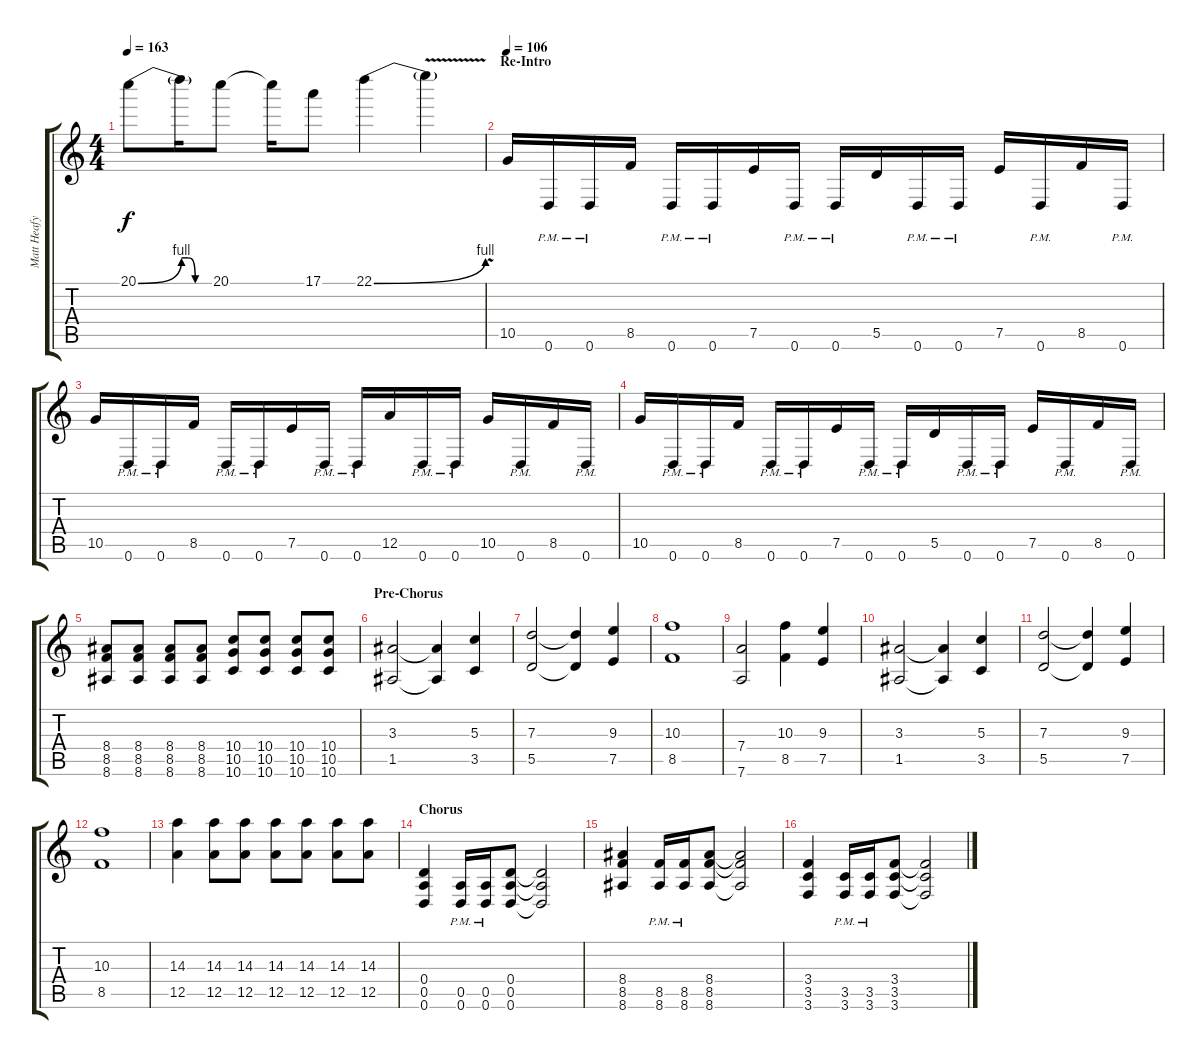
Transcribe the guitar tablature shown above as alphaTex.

\track ("Matt Heafy" "Matt Heafy") {instrument distortionguitar}
\staff {score tabs}
\tuning (E4 B3 G3 D3 A2 D2) {hide}
\ts (4 4)
\tempo 163
\clef g2
\ks c
20.1{be (bend 0 0 60 4)}.8{dy f} 20.1{be (custom 0 4 15 4 30 0 60 0) t}.16 20.1.8 20.1{t}.16 17.1.8 22.1{be (bend 0 0 60 4)}.4 22.1{v t}.4 |
\section ("" "Re-Intro")
\tempo 106
10.5.16{volume 12} 0.6{pm}.16 0.6{pm}.16 8.5.16 0.6{pm}.16 0.6{pm}.16 7.5.16 0.6{pm}.16 0.6{pm}.16 5.5.16 0.6{pm}.16 0.6{pm}.16 7.5.16 0.6{pm}.16 8.5.16 0.6{pm}.16 |
10.5.16 0.6{pm}.16 0.6{pm}.16 8.5.16 0.6{pm}.16 0.6{pm}.16 7.5.16 0.6{pm}.16 0.6{pm}.16 12.5.16 0.6{pm}.16 0.6{pm}.16 10.5.16 0.6{pm}.16 8.5.16 0.6{pm}.16 |
10.5.16 0.6{pm}.16 0.6{pm}.16 8.5.16 0.6{pm}.16 0.6{pm}.16 7.5.16 0.6{pm}.16 0.6{pm}.16 5.5.16 0.6{pm}.16 0.6{pm}.16 7.5.16 0.6{pm}.16 8.5.16 0.6{pm}.16 |
(8.4 8.5 8.6).8 (8.4 8.5 8.6).8 (8.4 8.5 8.6).8 (8.4 8.5 8.6).8 (10.4 10.5 10.6).8 (10.4 10.5 10.6).8 (10.4 10.5 10.6).8 (10.4 10.5 10.6).8 |
\section ("" "Pre-Chorus")
(3.3 1.5).2 (3.3{t} 1.5{t}).4 (5.3 3.5).4 |
(7.3 5.5).2 (7.3{t} 5.5{t}).4 (9.3 7.5).4 |
(10.3 8.5).1 |
(7.4 7.6).2 (10.3 8.5).4 (9.3 7.5).4 |
(3.3 1.5).2 (3.3{t} 1.5{t}).4 (5.3 3.5).4 |
(7.3 5.5).2 (7.3{t} 5.5{t}).4 (9.3 7.5).4 |
(10.3 8.5).1 |
(14.3 12.5).4 (14.3 12.5).8 (14.3 12.5).8 (14.3 12.5).8 (14.3 12.5).8 (14.3 12.5).8 (14.3 12.5).8 |
\section ("" "Chorus")
(0.4 0.5 0.6).4 (0.5{pm} 0.6{pm}).16 (0.5{pm} 0.6{pm}).16 (0.4 0.5 0.6).8 (0.4{t} 0.5{t} 0.6{t}).2 |
(8.4 8.5 8.6).4 (8.5{pm} 8.6{pm}).16 (8.5{pm} 8.6{pm}).16 (8.4 8.5 8.6).8 (8.4{t} 8.5{t} 8.6{t}).2 |
(3.4 3.5 3.6).4 (3.5{pm} 3.6{pm}).16 (3.5{pm} 3.6{pm}).16 (3.4 3.5 3.6).8 (3.4{t} 3.5{t} 3.6{t}).2
